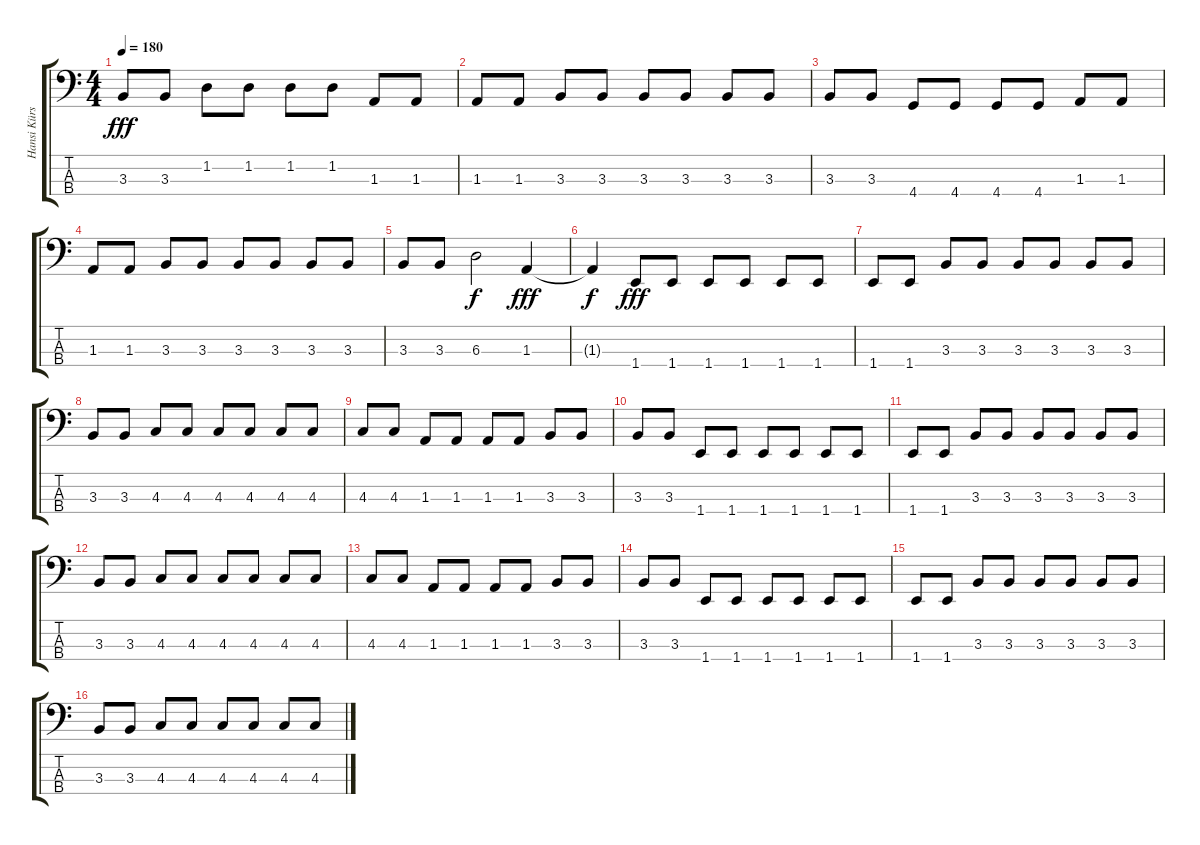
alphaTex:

\track ("Hansi Kürsch" "Hansi Kürs") {instrument electricbassfinger}
\staff {score tabs}
\tuning (Gb2 Db2 Ab1 Eb1) {hide}
\ts (4 4)
\tempo 180
\clef f4
\ks c
3.3.8{dy fff} 3.3.8 1.2.8 1.2.8 1.2.8 1.2.8 1.3.8 1.3.8 |
1.3.8 1.3.8 3.3.8 3.3.8 3.3.8 3.3.8 3.3.8 3.3.8 |
3.3.8 3.3.8 4.4.8 4.4.8 4.4.8 4.4.8 1.3.8 1.3.8 |
1.3.8 1.3.8 3.3.8 3.3.8 3.3.8 3.3.8 3.3.8 3.3.8 |
3.3.8 3.3.8 6.3.2{dy f} 1.3.4{dy fff} |
1.3{t}.4{dy f} 1.4.8{dy fff} 1.4.8 1.4.8 1.4.8 1.4.8 1.4.8 |
1.4.8 1.4.8 3.3.8 3.3.8 3.3.8 3.3.8 3.3.8 3.3.8 |
3.3.8 3.3.8 4.3.8 4.3.8 4.3.8 4.3.8 4.3.8 4.3.8 |
4.3.8 4.3.8 1.3.8 1.3.8 1.3.8 1.3.8 3.3.8 3.3.8 |
3.3.8 3.3.8 1.4.8 1.4.8 1.4.8 1.4.8 1.4.8 1.4.8 |
1.4.8 1.4.8 3.3.8 3.3.8 3.3.8 3.3.8 3.3.8 3.3.8 |
3.3.8 3.3.8 4.3.8 4.3.8 4.3.8 4.3.8 4.3.8 4.3.8 |
4.3.8 4.3.8 1.3.8 1.3.8 1.3.8 1.3.8 3.3.8 3.3.8 |
3.3.8 3.3.8 1.4.8 1.4.8 1.4.8 1.4.8 1.4.8 1.4.8 |
1.4.8 1.4.8 3.3.8 3.3.8 3.3.8 3.3.8 3.3.8 3.3.8 |
3.3.8 3.3.8 4.3.8 4.3.8 4.3.8 4.3.8 4.3.8 4.3.8
